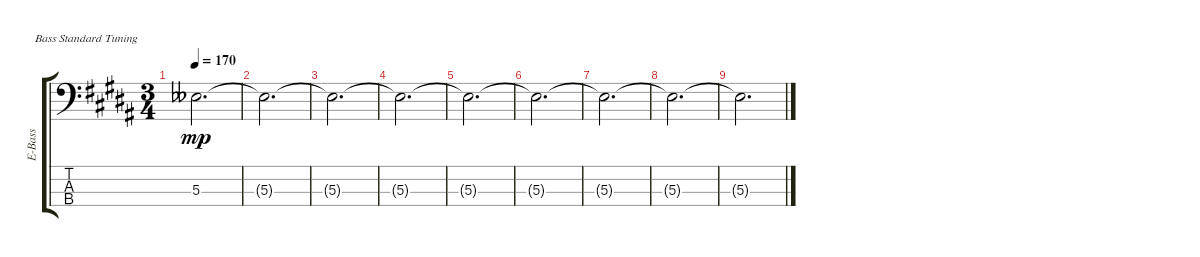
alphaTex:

\defaultSystemsLayout 4
\bracketExtendMode groupsimilarinstruments
\otherSystemsTrackNameOrientation horizontal
\track ("Electric Bass" "E-Bass") {instrument electricbassfinger}
\staff {score tabs}
\tuning (G2 D2 A1 E1)
\ts (3 4)
\tempo 170
\clef f4
\ks b
5.3{t acc bb}.2{d dy mp} |
5.3{t acc bb}.2{d} |
5.3{t acc bb}.2{d} |
5.3{t acc bb}.2{d} |
5.3{t acc bb}.2{d} |
5.3{t acc bb}.2{d} |
5.3{t acc bb}.2{d} |
5.3{t acc bb}.2{d} |
5.3{t acc bb}.2{d}
